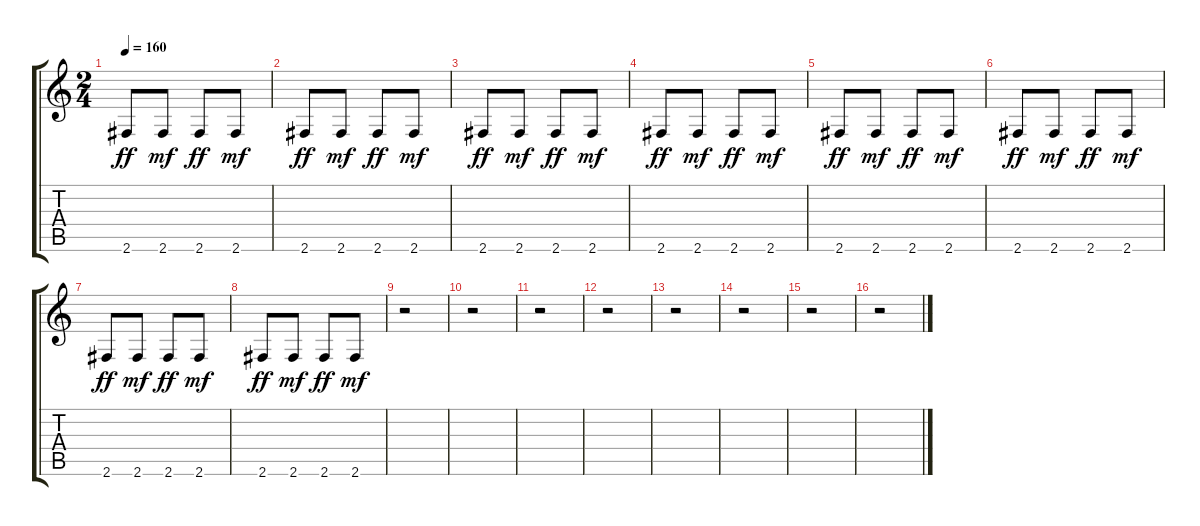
\track "" {instrument acousticguitarsteel}
\staff {score tabs}
\tuning (E4 B3 G3 D3 A2 E2) {hide}
\ts (2 4)
\tempo 160
\clef g2
\ks c
2.6.8{dy ff} 2.6.8{dy mf} 2.6.8{dy ff} 2.6.8{dy mf} |
2.6.8{dy ff} 2.6.8{dy mf} 2.6.8{dy ff} 2.6.8{dy mf} |
2.6.8{dy ff} 2.6.8{dy mf} 2.6.8{dy ff} 2.6.8{dy mf} |
2.6.8{dy ff} 2.6.8{dy mf} 2.6.8{dy ff} 2.6.8{dy mf} |
2.6.8{dy ff} 2.6.8{dy mf} 2.6.8{dy ff} 2.6.8{dy mf} |
2.6.8{dy ff} 2.6.8{dy mf} 2.6.8{dy ff} 2.6.8{dy mf} |
2.6.8{dy ff} 2.6.8{dy mf} 2.6.8{dy ff} 2.6.8{dy mf} |
2.6.8{dy ff} 2.6.8{dy mf} 2.6.8{dy ff} 2.6.8{dy mf} |
r.2 |
r.2 |
r.2 |
r.2 |
r.2 |
r.2 |
r.2 |
r.2
